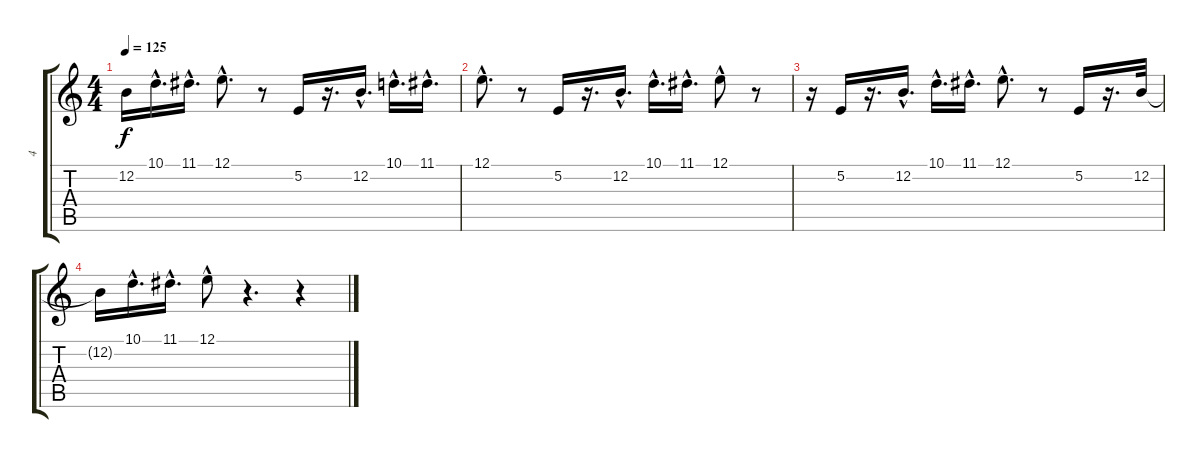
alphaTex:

\track ("4" "4") {instrument tuba}
\staff {score tabs}
\tuning (E4 B3 G3 D3 A2 E2) {hide}
\ts (4 4)
\tempo 125
\clef g2
\ks c
12.2{t}.16{dy f} 10.1{hac}.16{d} 11.1{hac}.16{d} 12.1{hac}.8{d} r.8 5.2.16 r.16{d} 12.2{hac}.16{d} 10.1{hac}.16{d} 11.1{hac}.16{d} |
12.1{hac}.8{d} r.8 5.2.16 r.16{d} 12.2{hac}.16{d} 10.1{hac}.16{d} 11.1{hac}.16{d} 12.1{hac}.8 r.8 |
r.16 5.2.16 r.16{d} 12.2{hac}.16{d} 10.1{hac}.16{d} 11.1{hac}.16{d} 12.1{hac}.8{d} r.8 5.2.16 r.16{d} 12.2.32 |
12.2{t}.16 10.1{hac}.16{d} 11.1{hac}.16{d} 12.1{hac}.8 r.4{d} r.4
